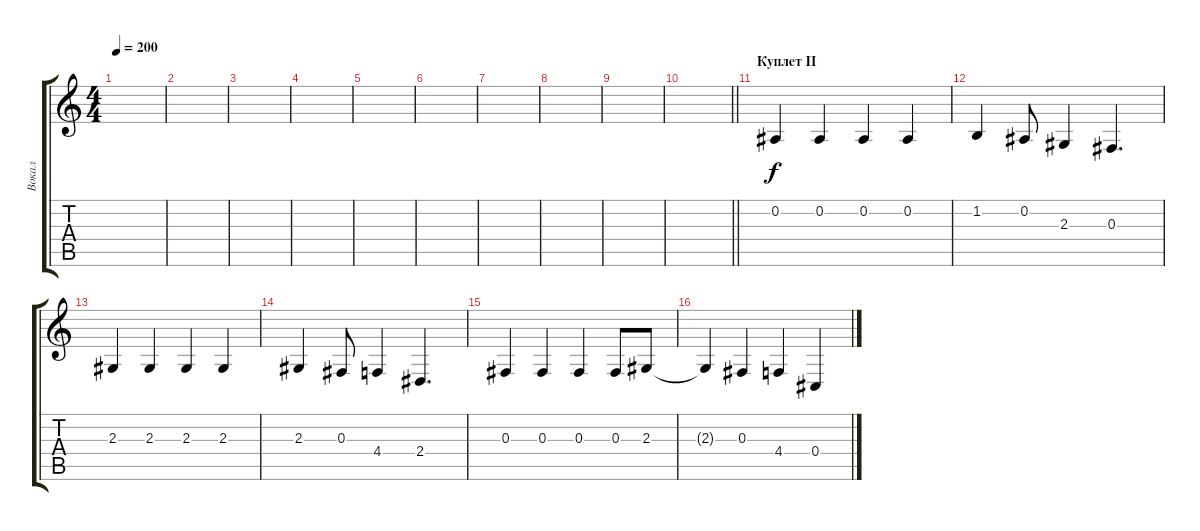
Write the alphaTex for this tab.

\track ("Вокал" "Вокал") {instrument lead2sawtooth}
\staff {score tabs}
\tuning (Eb4 Bb3 Gb3 Db3 Ab2 Eb2) {hide}
\ts (4 4)
\tempo 200
\clef g2
\ks c
|
|
|
|
|
|
|
|
|
\barLineRight lightlight
|
\section ("" "Куплет II")
0.2.4 0.2.4 0.2.4 0.2.4 |
1.2.4 0.2.8 2.3.4 0.3.4{d} |
2.3.4 2.3.4 2.3.4 2.3.4 |
2.3.4 0.3.8 4.4.4 2.4.4{d} |
0.3.4 0.3.4 0.3.4 0.3.8 2.3.8 |
2.3{t}.4 0.3.4 4.4.4 0.4.4
